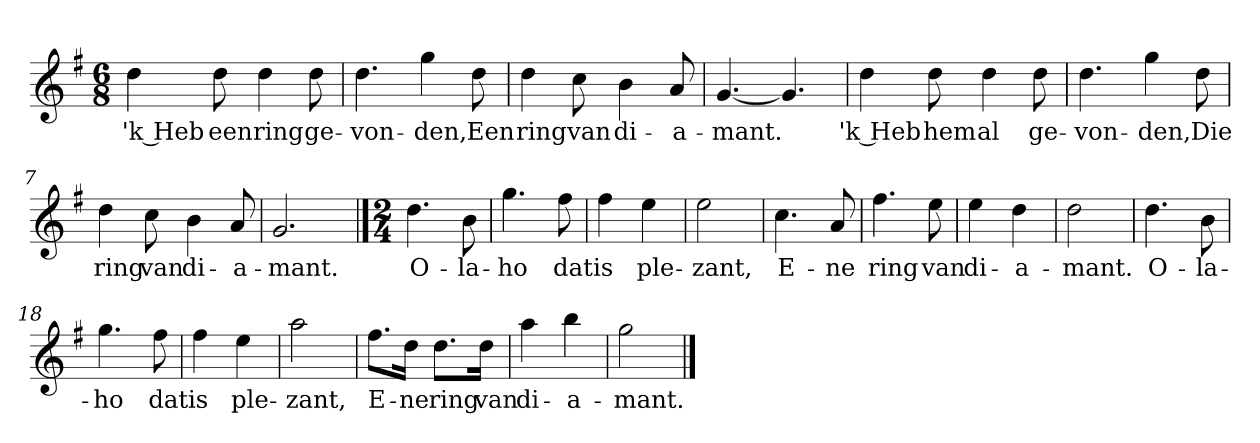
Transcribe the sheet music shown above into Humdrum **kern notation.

**kern	**text
*part1	*part1
*staff1	*staff1
*clefG2	*
*k[f#]	*
*G:	*
*M6/8	*
*MM120	*
=1	=1
4dd	'k Heb
8dd	een
4dd	ring
8dd	ge-
=2	=2
4.dd	-von-
4gg	-den,
8dd	Een
=3	=3
4dd	ring
8cc	van
4b	di-
8a	-a-
=4	=4
[4.g	-mant.
4.g]	.
=5	=5
4dd	'k Heb
8dd	hem
4dd	al
8dd	ge-
=6	=6
4.dd	-von-
4gg	-den,
8dd	Die
=7	=7
4dd	ring
8cc	van
4b	di-
8a	-a-
=8	=8
2.g	-mant.
==9	==9
*M2/4	*
4.dd	O-
8b	-la-
=10	=10
4.gg	-ho
8ff#	dat
=11	=11
4ff#	is
4ee	ple-
=12	=12
2ee	-zant,
=13	=13
4.cc	E-
8a	-ne
=14	=14
4.ff#	ring
8ee	van
=15	=15
4ee	di-
4dd	-a-
=16	=16
2dd	-mant.
=17	=17
4.dd	O-
8b	-la-
=18	=18
4.gg	-ho
8ff#	dat
=19	=19
4ff#	is
4ee	ple-
=20	=20
2aa	-zant,
=21	=21
8.ff#\L	E-
16dd\Jk	-ne
8.dd\L	ring
16dd\Jk	van
=22	=22
4aa	di-
4bb	-a-
=23	=23
2gg	-mant.
==	==
*-	*-
